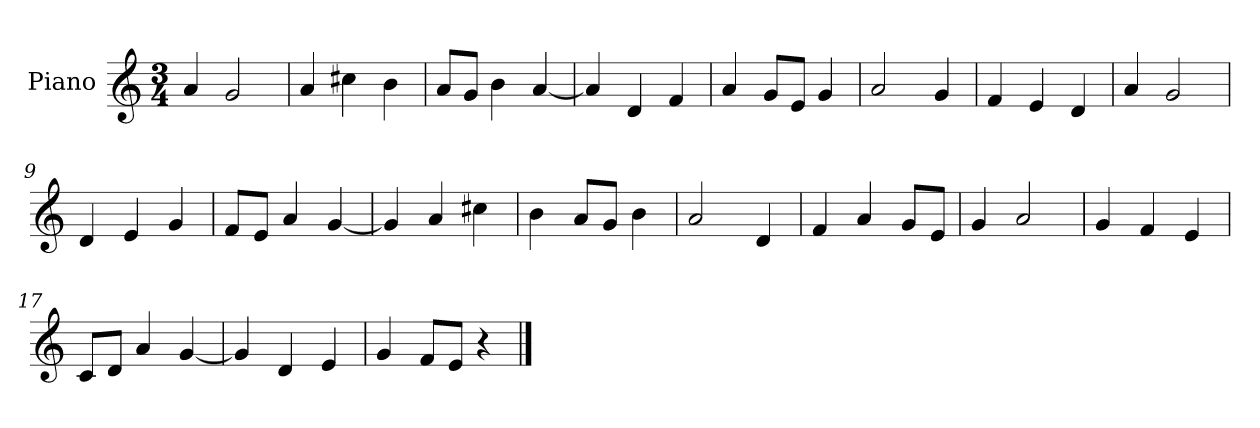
**kern
*part1
*staff1
*I"Piano
*I'P-no
*clefG2
*k[]
*M3/4
*MM174
=1
4a/
2g/
=2
4a/
4cc#X\
4b\
=3
8a/L
8g/J
4b\
[4a/
=4
4a/]
4d/
4f/
=5
4a/
8g/L
8e/J
4g/
=6
2a/
4g/
=7
4f/
4e/
4d/
=8
4a/
2g/
=9
4d/
4e/
4g/
=10
8f/L
8e/J
4a/
[4g/
!!LO:LB:g=z
=11
4g/]
4a/
4cc#X\
=12
4b\
8a/L
8g/J
4b\
=13
2a/
4d/
=14
4f/
4a/
8g/L
8e/J
=15
4g/
2a/
=16
4g/
4f/
4e/
=17
8c/L
8d/J
4a/
[4g/
=18
4g/]
4d/
4e/
=19
4g/
8f/L
8e/J
4r
==
*-
